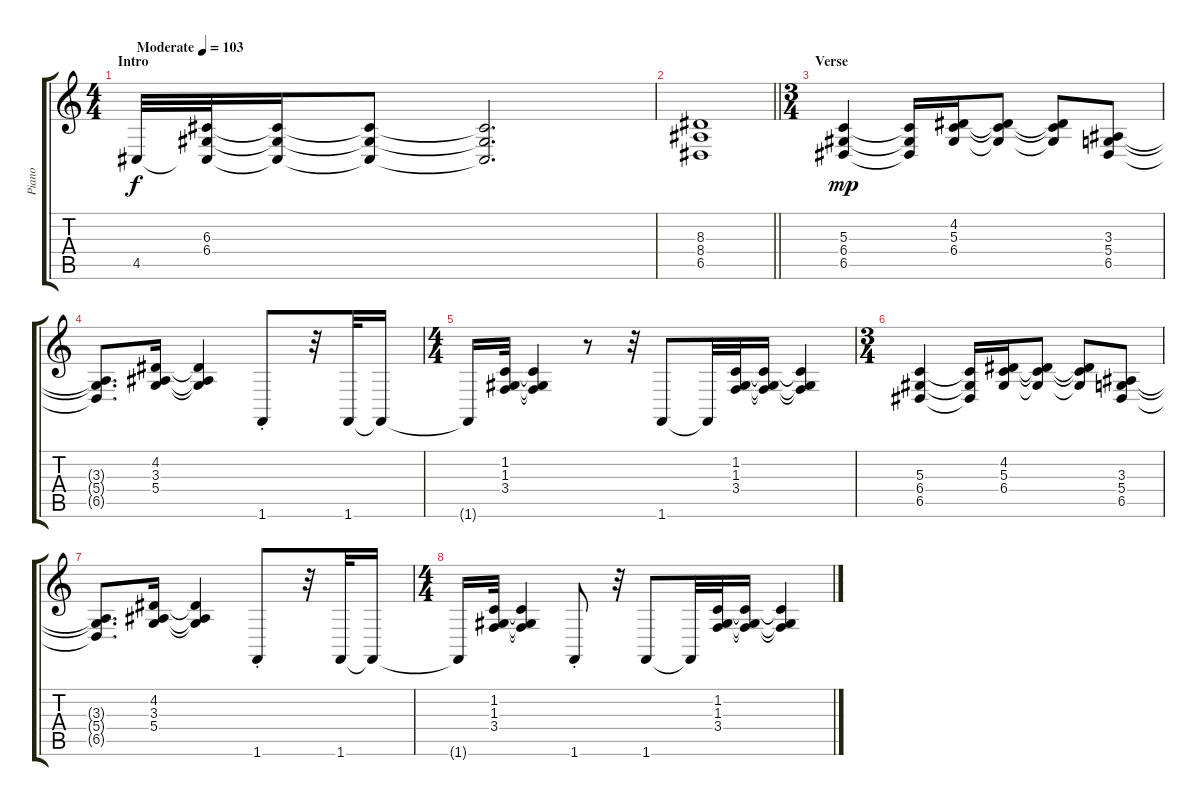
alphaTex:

\track ("Piano" "Piano") {instrument acousticgrandpiano}
\staff {score tabs}
\tuning (E4 B3 G3 D3 A2 E2) {hide}
\ts (4 4)
\section ("" "Intro")
\tempo (103 "Moderate")
\clef g2
\ks c
4.5.32{dy f instrument acousticgrandpiano} (6.3 6.4 4.5{t}).32 (6.3{t} 6.4{t} 4.5{t}).16 (6.3{t} 6.4{t} 4.5{t}).8 (6.3{t} 6.4{t} 4.5{t}).2{d} |
\barLineRight lightlight
(8.3 8.4 6.5).1 |
\ts (3 4)
\section ("" "Verse")
(5.3 6.4 6.5).4{dy mp} (5.3{t} 6.4{t} 6.5{t}).16 (4.2 5.3 6.4).16 (4.2{t} 5.3{t} 6.4{t}).8 (4.2{t} 5.3{t} 6.4{t}).8 (3.3 5.4 6.5).8 |
(3.3{t} 5.4{t} 6.5{t}).8{d} (4.2 3.3 5.4).16 (4.2{t} 3.3{t} 5.4{t}).4 1.6{st}.8 r.32 1.6.32 1.6{t}.16 |
\ts (4 4)
1.6{t}.16 (1.2 1.3 3.4).32 (1.2{t} 1.3{t} 3.4{t}).4 r.8 r.32 1.6.8 1.6{t}.32 (1.2 1.3 3.4).32 (1.2{t} 1.3{t} 3.4{t}).16 (1.2{t} 1.3{t} 3.4{t}).4 |
\ts (3 4)
(5.3 6.4 6.5).4 (5.3{t} 6.4{t} 6.5{t}).16 (4.2 5.3 6.4).16 (4.2{t} 5.3{t} 6.4{t}).8 (4.2{t} 5.3{t} 6.4{t}).8 (3.3 5.4 6.5).8 |
(3.3{t} 5.4{t} 6.5{t}).8{d} (4.2 3.3 5.4).16 (4.2{t} 3.3{t} 5.4{t}).4 1.6{st}.8 r.32 1.6.32 1.6{t}.16 |
\ts (4 4)
1.6{t}.16 (1.2 1.3 3.4).32 (1.2{t} 1.3{t} 3.4{t}).4 1.6{st}.8 r.32 1.6.8 1.6{t}.32 (1.2 1.3 3.4).32 (1.2{t} 1.3{t} 3.4{t}).16 (1.2{t} 1.3{t} 3.4{t}).4
